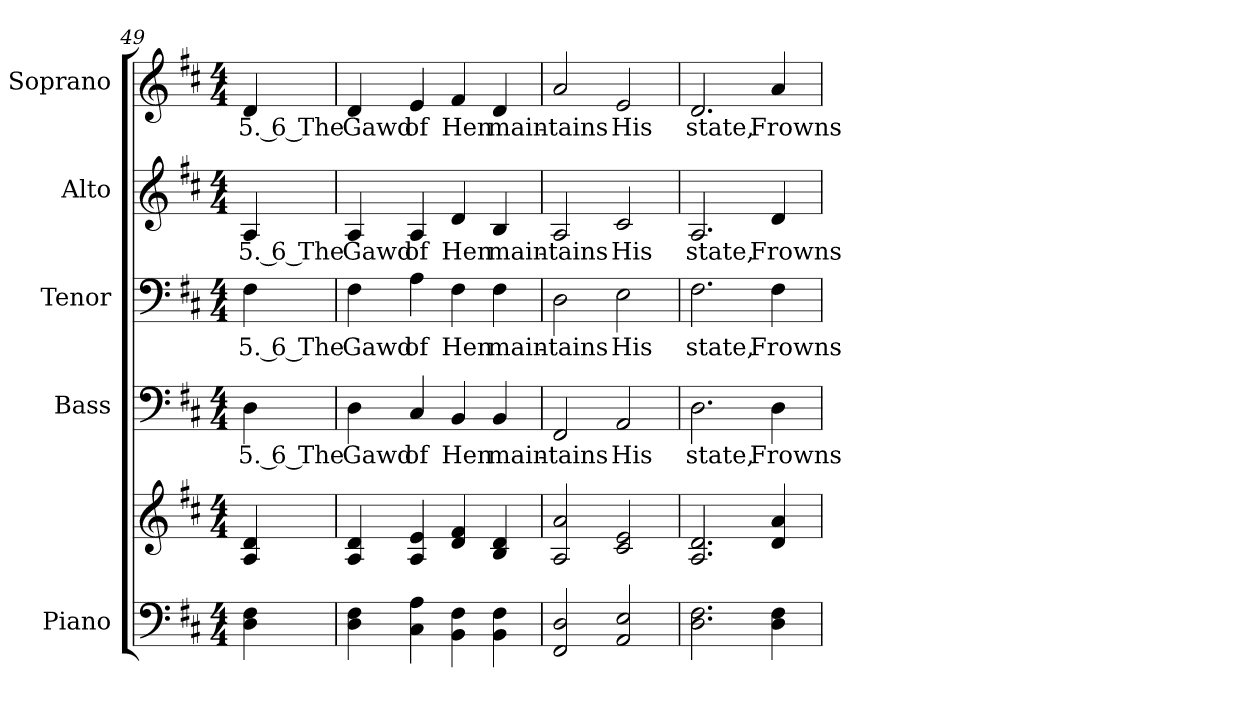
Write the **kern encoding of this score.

**kern	**kern	**kern	**text	**kern	**text	**kern	**text	**kern	**text
*part5	*part5	*part4	*part4	*part3	*part3	*part2	*part2	*part1	*part1
*staff6	*staff5	*staff4	*staff4	*staff3	*staff3	*staff2	*staff2	*staff1	*staff1
*I"Piano	*	*I"Bass	*	*I"Tenor	*	*I"Alto	*	*I"Soprano	*
*I'Pno.	*	*I'B.	*	*I'T.	*	*I'A.	*	*I'S.	*
!!LO:PB:g=z
*clefF4	*clefG2	*clefF4	*	*clefF4	*	*clefG2	*	*clefG2	*
*k[f#c#]	*k[f#c#]	*k[f#c#]	*	*k[f#c#]	*	*k[f#c#]	*	*k[f#c#]	*
*D:	*D:	*D:	*	*D:	*	*D:	*	*D:	*
*M4/4	*M4/4	*M4/4	*	*M4/4	*	*M4/4	*	*M4/4	*
=49	=49	=49	=49	=49	=49	=49	=49	=49	=49
!	!	!	!LO:LY:b:color=#000000	!	!	!	!	!	!
!	!	!	!	!	!LO:LY:b:color=#000000	!	!	!	!
!	!	!	!	!	!	!	!LO:LY:b:color=#000000	!	!
!	!	!	!	!	!	!	!	!	!LO:LY:b:color=#000000
4Di\ 4F#i	4Ai/ 4di	4Di\	5. 6 The	4F#i\	5. 6 The	4Ai/	5. 6 The	4di/	5. 6 The
=50	=50	=50	=50	=50	=50	=50	=50	=50	=50
!	!	!	!LO:LY:b:color=#000000	!	!	!	!	!	!
!	!	!	!	!	!LO:LY:b:color=#000000	!	!	!	!
!	!	!	!	!	!	!	!LO:LY:b:color=#000000	!	!
!	!	!	!	!	!	!	!	!	!LO:LY:b:color=#000000
4Di\ 4F#i	4Ai/ 4di	4Di\	Gawd	4F#i\	Gawd	4Ai/	Gawd	4di/	Gawd
!	!	!	!LO:LY:b:color=#000000	!	!	!	!	!	!
!	!	!	!	!	!LO:LY:b:color=#000000	!	!	!	!
!	!	!	!	!	!	!	!LO:LY:b:color=#000000	!	!
!	!	!	!	!	!	!	!	!	!LO:LY:b:color=#000000
4C#i\ 4Ai	4Ai/ 4ei	4C#i/	of	4Ai\	of	4Ai/	of	4ei/	of
!	!	!	!LO:LY:b:color=#000000	!	!	!	!	!	!
!	!	!	!	!	!LO:LY:b:color=#000000	!	!	!	!
!	!	!	!	!	!	!	!LO:LY:b:color=#000000	!	!
!	!	!	!	!	!	!	!	!	!LO:LY:b:color=#000000
4BBi\ 4F#i	4di/ 4f#i	4BBi/	Hen	4F#i\	Hen	4di/	Hen	4f#i/	Hen
!	!	!	!LO:LY:b:color=#000000	!	!	!	!	!	!
!	!	!	!	!	!LO:LY:b:color=#000000	!	!	!	!
!	!	!	!	!	!	!	!LO:LY:b:color=#000000	!	!
!	!	!	!	!	!	!	!	!	!LO:LY:b:color=#000000
4BBi\ 4F#i	4Bi/ 4di	4BBi/	main-	4F#i\	main-	4Bi/	main-	4di/	main-
=51	=51	=51	=51	=51	=51	=51	=51	=51	=51
!	!	!	!LO:LY:b:color=#000000	!	!	!	!	!	!
!	!	!	!	!	!LO:LY:b:color=#000000	!	!	!	!
!	!	!	!	!	!	!	!LO:LY:b:color=#000000	!	!
!	!	!	!	!	!	!	!	!	!LO:LY:b:color=#000000
2FF#i/ 2Di	2Ai/ 2ai	2FF#i/	-tains	2Di\	-tains	2Ai/	-tains	2ai/	-tains
!	!	!	!LO:LY:b:color=#000000	!	!	!	!	!	!
!	!	!	!	!	!LO:LY:b:color=#000000	!	!	!	!
!	!	!	!	!	!	!	!LO:LY:b:color=#000000	!	!
!	!	!	!	!	!	!	!	!	!LO:LY:b:color=#000000
2AAi/ 2Ei	2c#i/ 2ei	2AAi/	His	2Ei\	His	2c#i/	His	2ei/	His
!!LO:LB:g=z
=52	=52	=52	=52	=52	=52	=52	=52	=52	=52
!	!	!	!LO:LY:b:color=#000000	!	!	!	!	!	!
!	!	!	!	!	!LO:LY:b:color=#000000	!	!	!	!
!	!	!	!	!	!	!	!LO:LY:b:color=#000000	!	!
!	!	!	!	!	!	!	!	!	!LO:LY:b:color=#000000
2.Di\ 2.F#i	2.Ai/ 2.di	2.Di\	state,	2.F#i\	state,	2.Ai/	state,	2.di/	state,
!	!	!	!LO:LY:b:color=#000000	!	!	!	!	!	!
!	!	!	!	!	!LO:LY:b:color=#000000	!	!	!	!
!	!	!	!	!	!	!	!LO:LY:b:color=#000000	!	!
!	!	!	!	!	!	!	!	!	!LO:LY:b:color=#000000
4Di\ 4F#i	4di/ 4ai	4Di\	Frowns	4F#i\	Frowns	4di/	Frowns	4ai/	Frowns
=	=	=	=	=	=	=	=	=	=
*-	*-	*-	*-	*-	*-	*-	*-	*-	*-
